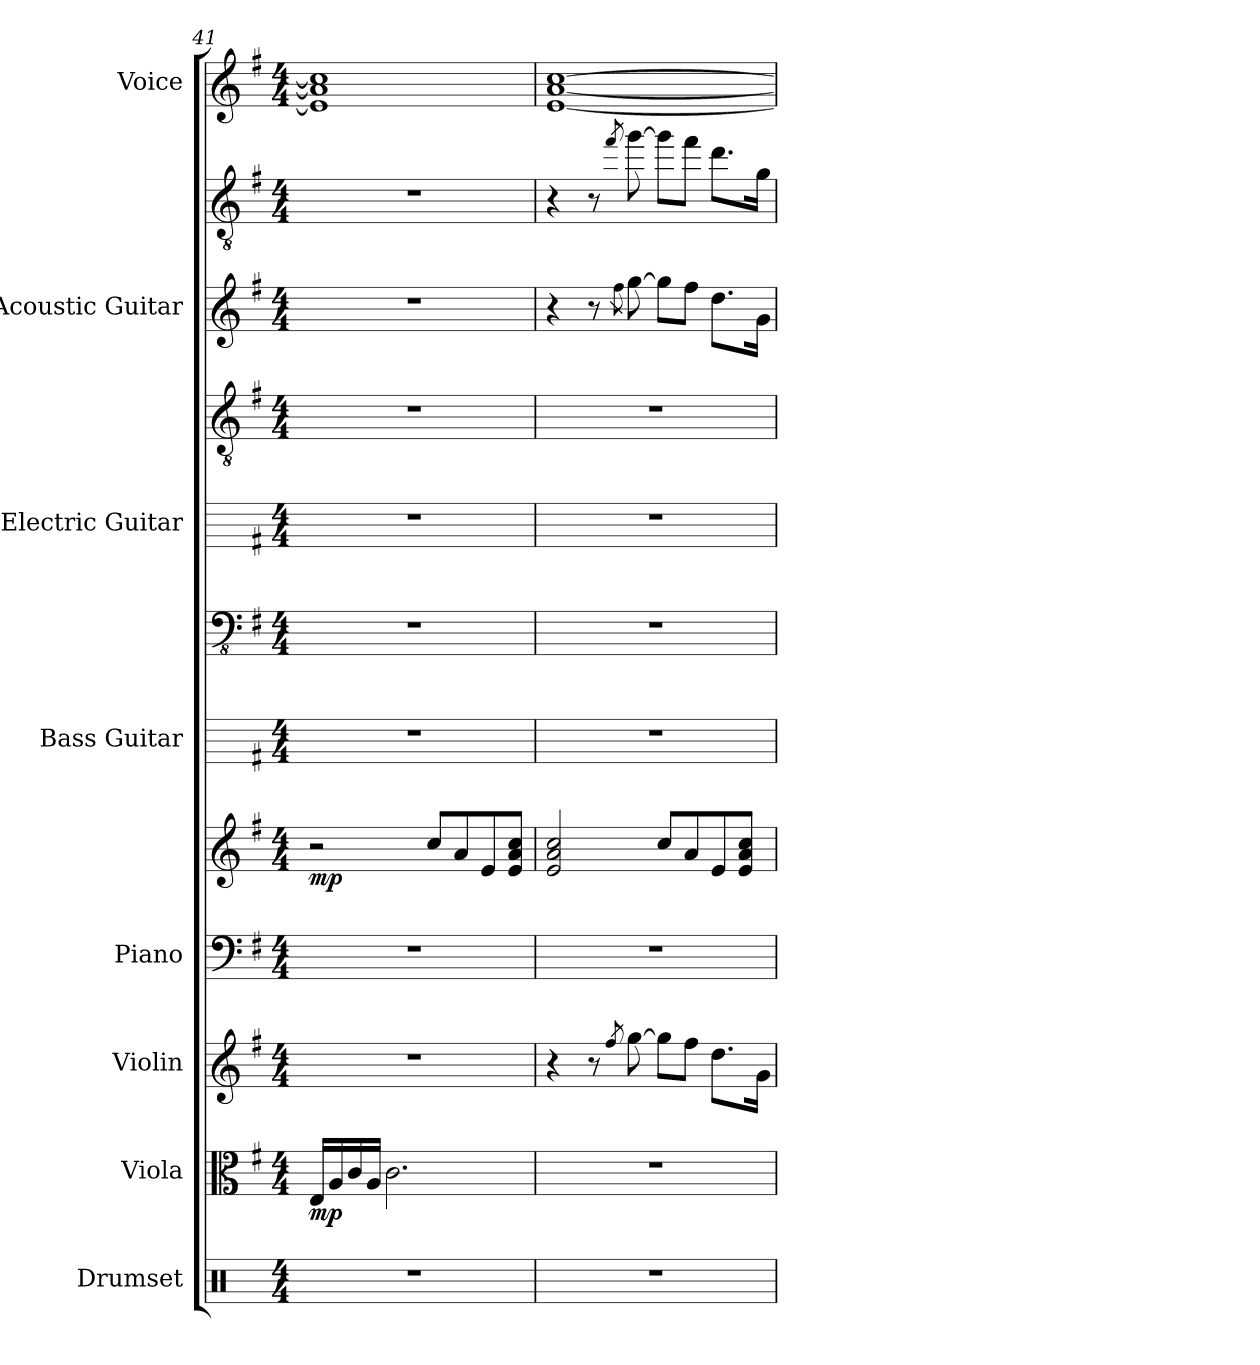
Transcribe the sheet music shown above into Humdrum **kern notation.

**kern	**kern	**dynam	**kern	**kern	**kern	**dynam	**kern	**kern	**kern	**kern	**kern	**kern	**kern
*part8	*part7	*part7	*part6	*part5	*part5	*part5	*part4	*part4	*part3	*part3	*part2	*part2	*part1
*staff12	*staff11	*staff11	*staff10	*staff9	*staff8	*staff8/9	*staff7	*staff6	*staff5	*staff4	*staff3	*staff2	*staff1
*I"Drumset	*I"Viola	*	*I"Violin	*I"Piano	*	*	*I"Bass Guitar	*	*I"Electric Guitar	*	*I"Acoustic Guitar	*	*I"Voice
*I'Drs.	*I'Vla.	*	*I'Vln.	*I'Pno.	*	*	*I'B. Guit.	*	*I'El. Guit.	*	*I'Guit.	*	*I'Vo.
*clefX	*clefC3	*	*clefG2	*clefF4	*clefG2	*	*	*clefFv4	*	*clefGv2	*	*clefGv2	*clefG2
*k[]	*k[f#]	*	*k[f#]	*k[f#]	*k[f#]	*	*k[f#]	*k[f#]	*k[f#]	*k[f#]	*k[f#]	*k[f#]	*k[f#]
*M4/4	*M4/4	*	*M4/4	*M4/4	*M4/4	*	*M4/4	*M4/4	*M4/4	*M4/4	*M4/4	*M4/4	*M4/4
=41	=41	=41	=41	=41	=41	=41	=41	=41	=41	=41	=41	=41	=41
!	!	!LO:DY:b	!	!	!	!LO:DY:b	!	!	!	!	!	!	!
1r	16E/LL	mp	1r	1r	2r	mp	1r	1r	1r	1r	1r	1r	1e] 1a] 1cc]
.	16A/	.	.	.	.	.	.	.	.	.	.	.	.
.	16c/	.	.	.	.	.	.	.	.	.	.	.	.
.	16A/JJ	.	.	.	.	.	.	.	.	.	.	.	.
.	2.c\	.	.	.	.	.	.	.	.	.	.	.	.
.	.	.	.	.	8cc/L	.	.	.	.	.	.	.	.
.	.	.	.	.	8a/	.	.	.	.	.	.	.	.
.	.	.	.	.	8e/	.	.	.	.	.	.	.	.
.	.	.	.	.	8e/ 8a/ 8cc/J	.	.	.	.	.	.	.	.
=42	=42	=42	=42	=42	=42	=42	=42	=42	=42	=42	=42	=42	=42
1r	1r	.	4r	1r	2e/ 2a/ 2cc/	.	1r	1r	1r	1r	4r	4r	[1e [1a [1cc
.	.	.	8r	.	.	.	.	.	.	.	8r	8r	.
.	.	.	8qff#/	.	.	.	.	.	.	.	8qff#\	8qff#/	.
.	.	.	[8gg\	.	.	.	.	.	.	.	[8gg\	[8gg\	.
.	.	.	8gg\L]	.	8cc/L	.	.	.	.	.	8gg\L]	8gg\L]	.
.	.	.	8ff#\J	.	8a/	.	.	.	.	.	8ff#\J	8ff#\J	.
.	.	.	8.dd\L	.	8e/	.	.	.	.	.	8.dd\L	8.dd\L	.
.	.	.	.	.	8e/ 8a/ 8cc/J	.	.	.	.	.	.	.	.
.	.	.	16g\Jk	.	.	.	.	.	.	.	16g\Jk	16g\Jk	.
=	=	=	=	=	=	=	=	=	=	=	=	=	=
*-	*-	*-	*-	*-	*-	*-	*-	*-	*-	*-	*-	*-	*-
